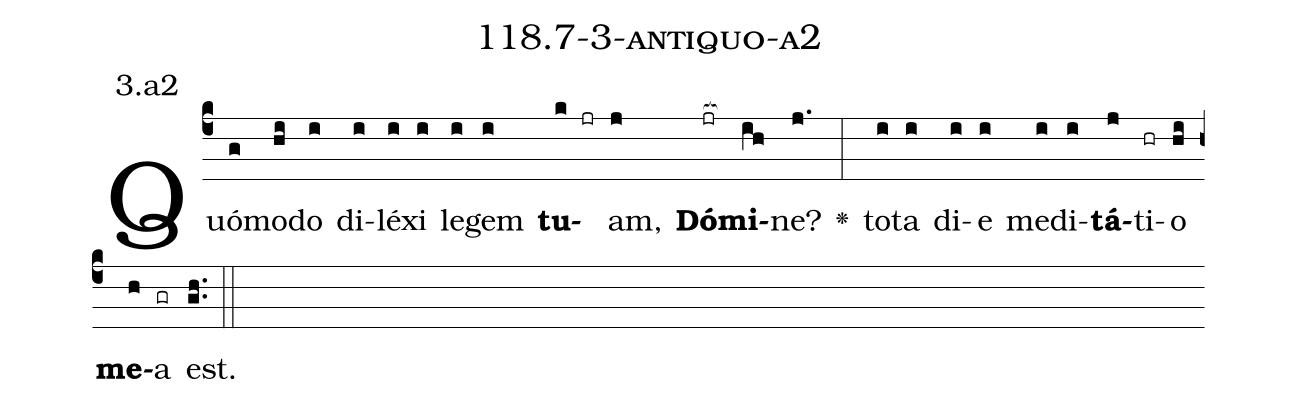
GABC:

name: 118.7-3-antiquo-a2;
annotation: 3.a2;
%%
(c4)Quó(g)mo(hi)do(i) di(i)lé(i)xi(i) le(i)gem(i) <b>tu</b>(k jr)am,(j) <b>Dó</b>(jr[ocb:1{])<b>mi</b>(ih[ocb:0}])ne?(j.) <v>\greheightstar</v>(:) to(i)ta(i) di(i)e(i) me(i)di(i)<b>tá</b>(j)ti(hr)o(hi) <b>me</b>(h)a(gr) est.(gh..) (::)


%E(i) u(i) o(j) u(hi) a(h) e.(gh..) (::)
